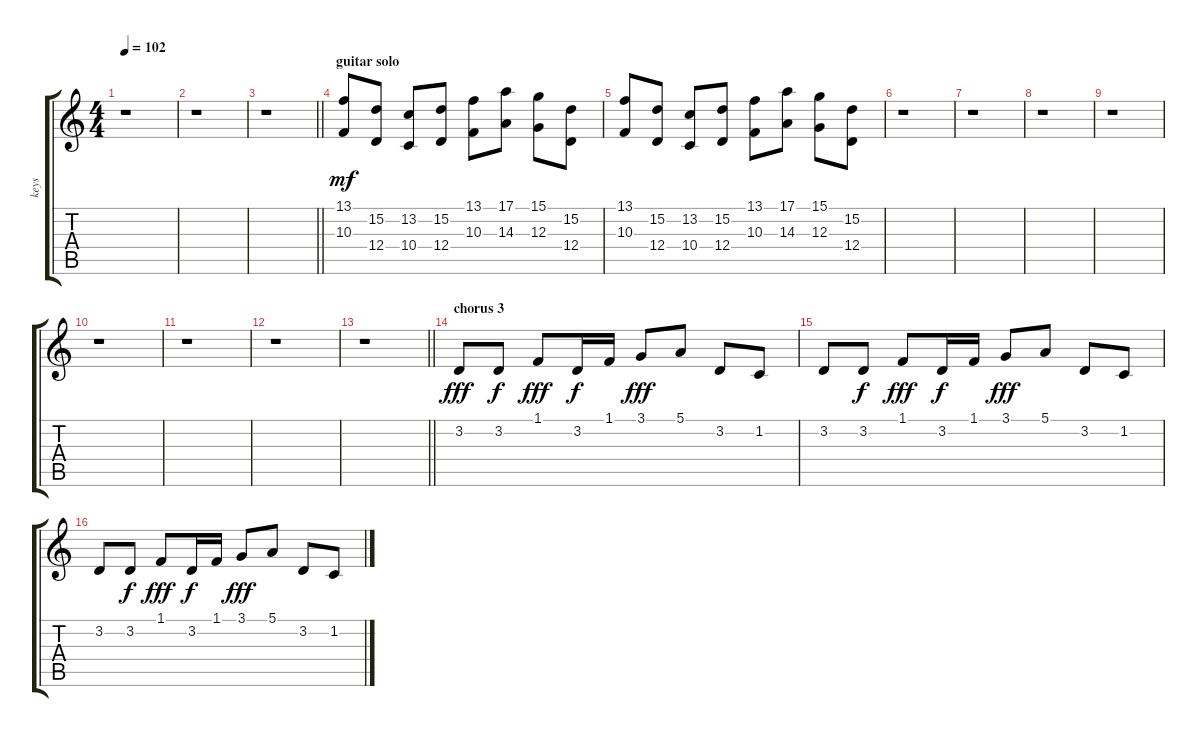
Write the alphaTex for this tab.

\track ("keys" "keys") {instrument fx1rain}
\staff {score tabs}
\tuning (E4 B3 G3 D3 A2 E2) {hide}
\ts (4 4)
\tempo 102
\clef g2
\ks c
r.1{dy mf} |
r.1 |
\barLineRight lightlight
r.1 |
\section ("" "guitar solo")
(13.1 10.3).8 (15.2 12.4).8 (13.2 10.4).8 (15.2 12.4).8 (13.1 10.3).8 (17.1 14.3).8 (15.1 12.3).8 (15.2 12.4).8 |
(13.1 10.3).8 (15.2 12.4).8 (13.2 10.4).8 (15.2 12.4).8 (13.1 10.3).8 (17.1 14.3).8 (15.1 12.3).8 (15.2 12.4).8 |
r.1 |
r.1 |
r.1 |
r.1 |
r.1 |
r.1 |
r.1 |
\barLineRight lightlight
r.1 |
\section ("" "chorus 3")
3.2.8{dy fff volume 8} 3.2.8{dy f} 1.1.8{dy fff} 3.2.16{dy f} 1.1.16 3.1.8{dy fff} 5.1.8 3.2.8 1.2.8 |
3.2.8 3.2.8{dy f} 1.1.8{dy fff} 3.2.16{dy f} 1.1.16 3.1.8{dy fff} 5.1.8 3.2.8 1.2.8 |
3.2.8 3.2.8{dy f} 1.1.8{dy fff} 3.2.16{dy f} 1.1.16 3.1.8{dy fff} 5.1.8 3.2.8 1.2.8
